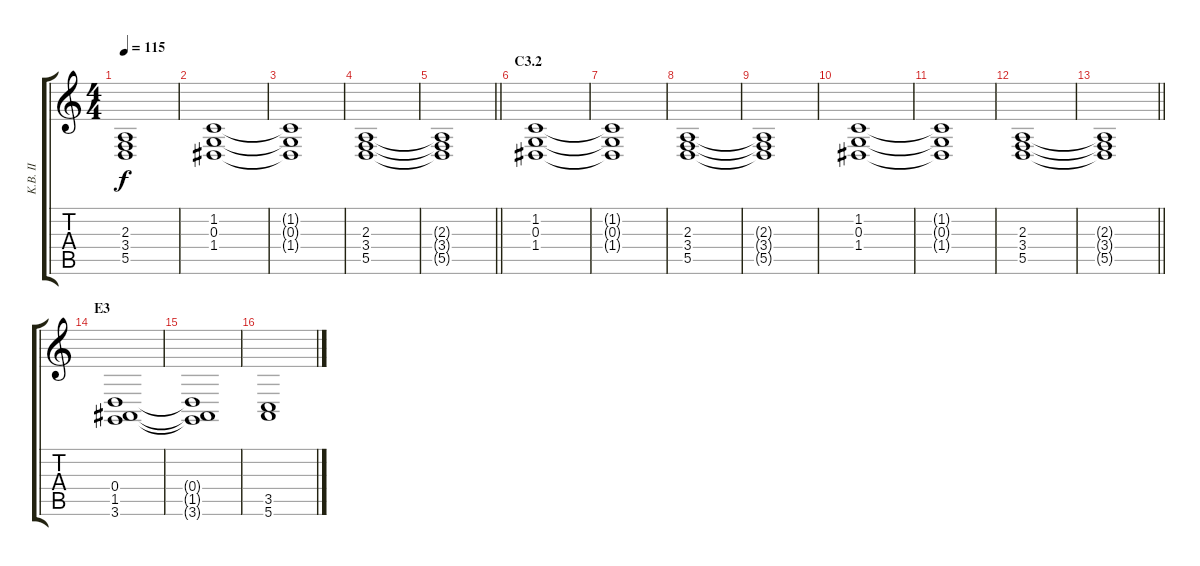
\track ("K.B. II" "K.B. II") {instrument pad2warm}
\staff {score tabs}
\tuning (E4 B3 G3 D3 A2 E2) {hide}
\ts (4 4)
\tempo 115
\clef g2
\ks c
(2.3{t} 3.4{t} 5.5{t}).1{dy f} |
(1.2 0.3 1.4).1 |
(1.2{t} 0.3{t} 1.4{t}).1 |
(2.3 3.4 5.5).1 |
\barLineRight lightlight
(2.3{t} 3.4{t} 5.5{t}).1 |
\section ("" "C3.2")
(1.2 0.3 1.4).1 |
(1.2{t} 0.3{t} 1.4{t}).1 |
(2.3 3.4 5.5).1 |
(2.3{t} 3.4{t} 5.5{t}).1 |
(1.2 0.3 1.4).1 |
(1.2{t} 0.3{t} 1.4{t}).1 |
(2.3 3.4 5.5).1 |
\barLineRight lightlight
(2.3{t} 3.4{t} 5.5{t}).1 |
\section ("" "E3")
(0.4 1.5 3.6).1 |
(0.4{t} 1.5{t} 3.6{t}).1 |
(3.5 5.6).1
